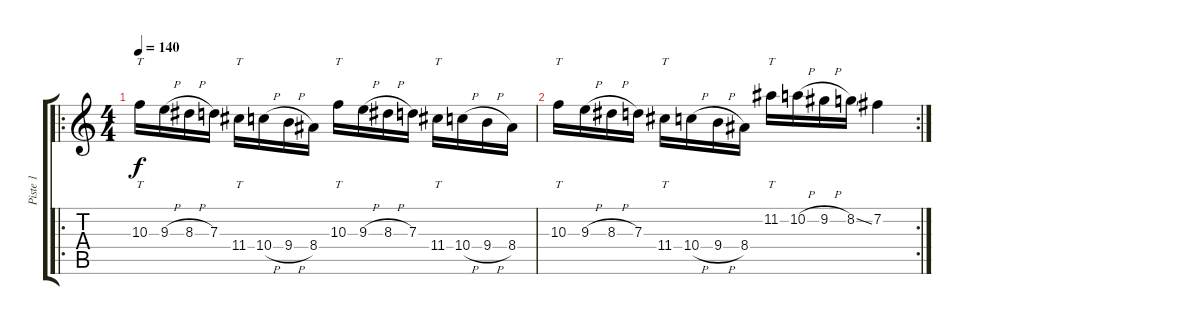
\track ("Piste 1" "Piste 1") {instrument acousticguitarnylon}
\staff {score tabs}
\tuning (E4 B3 G3 D3 A2 E2) {hide}
\ro
\ts (4 4)
\tempo 140
\clef g2
\ks c
10.3.16{tt dy f instrument acousticguitarnylon} 9.3{h}.16 8.3{h}.16 7.3.16 11.4.16{tt} 10.4{h}.16 9.4{h}.16 8.4.16 10.3.16{tt} 9.3{h}.16 8.3{h}.16 7.3.16 11.4.16{tt} 10.4{h}.16 9.4{h}.16 8.4.16 |
\rc 2
10.3.16{tt} 9.3{h}.16 8.3{h}.16 7.3.16 11.4.16{tt} 10.4{h}.16 9.4{h}.16 8.4.16 11.2.16{tt} 10.2{h}.16 9.2{h}.16 8.2{ss}.16 7.2.4
